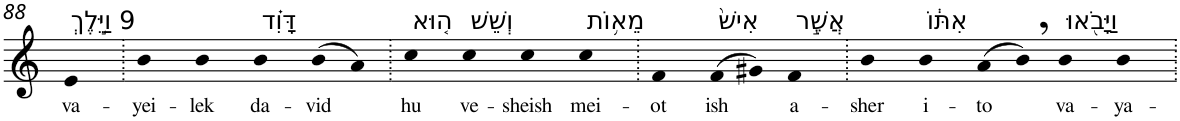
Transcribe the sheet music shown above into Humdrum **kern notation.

**kern	**text
*part1	*part1
*staff1	*staff1
*I"Piano	*
*I'Pno	*
!!LO:PB:g=z
*clefG2	*
*k[]	*
=88	=88
!LO:TX:a:t=9 וַיֵּ֣לֶךְ	!
!	!LO:LY:b
4e	va-
=89.	=89.
!	!LO:LY:b
4b	-yei-
!	!LO:LY:b
4b	-lek
!LO:TX:a:t=דָּוִ֗ד	!
!	!LO:LY:b
4b	da-
!	!LO:LY:b
(>8b	-vid
8a)	.
=90.	=90.
!LO:TX:a:t=ה֚וּא	!
!	!LO:LY:b
4cc	hu
!LO:TX:a:t=וְשֵׁשׁ	!
!	!LO:LY:b
4cc	ve-
!	!LO:LY:b
4cc	-sheish
!LO:TX:a:t=מֵא֥וֹת	!
!	!LO:LY:b
4cc	mei-
=91.	=91.
!	!LO:LY:b
4f	-ot
!LO:TX:a:t=אִישׁ֙	!
!	!LO:LY:b
(>8f	ish
8g#X)	.
!LO:TX:a:t=אֲשֶׁ֣ר	!
!	!LO:LY:b
4f	a-
=92.	=92.
!	!LO:LY:b
4b	-sher
!LO:TX:a:t=אִתּ֔וֹ	!
!	!LO:LY:b
4b	i-
!	!LO:LY:b
(>8a	-to
8b,)	.
!LO:TX:a:t=וַיָּבֹ֖אוּ	!
!	!LO:LY:b
4b	va-
!	!LO:LY:b
4b	-ya-
=.	=.
*-	*-
